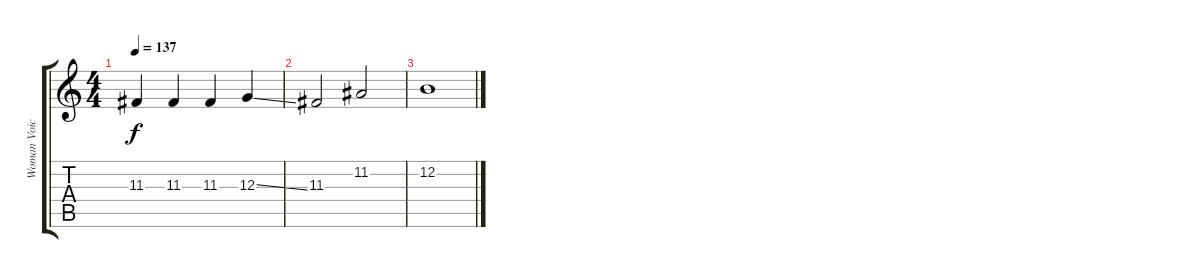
\track ("Woman Voice" "Woman Voic") {instrument cello}
\staff {score tabs}
\tuning (E4 B3 G3 D3 A2 E2) {hide}
\ts (4 4)
\tempo 137
\clef g2
\ks c
11.3.4{dy f} 11.3.4 11.3.4 12.3{ss}.4 |
11.3.2 11.2.2 |
12.2.1
